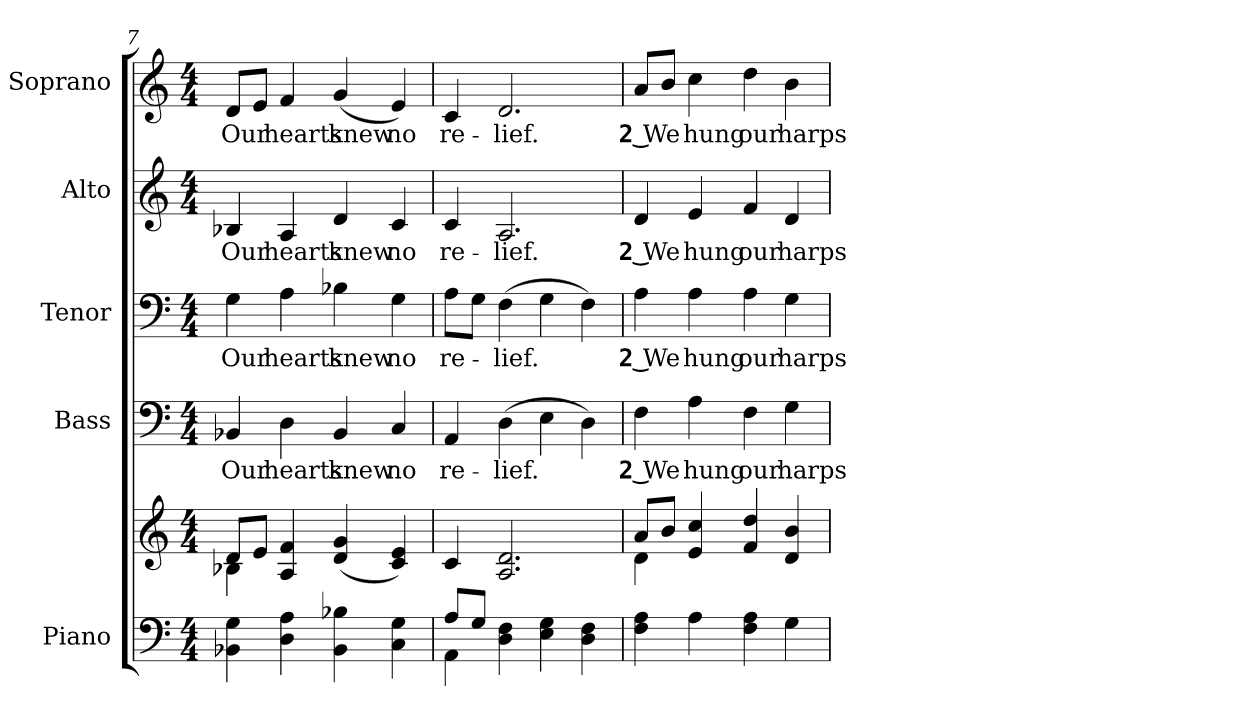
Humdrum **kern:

**kern	**kern	**kern	**text	**kern	**text	**kern	**text	**kern	**text
*part5	*part5	*part4	*part4	*part3	*part3	*part2	*part2	*part1	*part1
*staff6	*staff5	*staff4	*staff4	*staff3	*staff3	*staff2	*staff2	*staff1	*staff1
*I"Piano	*	*I"Bass	*	*I"Tenor	*	*I"Alto	*	*I"Soprano	*
*I'Pno.	*	*I'B.	*	*I'T.	*	*I'A.	*	*I'S.	*
*clefF4	*clefG2	*clefF4	*	*clefF4	*	*clefG2	*	*clefG2	*
*k[]	*k[]	*k[]	*	*k[]	*	*k[]	*	*k[]	*
*C:	*C:	*C:	*	*C:	*	*C:	*	*C:	*
*M4/4	*M4/4	*M4/4	*	*M4/4	*	*M4/4	*	*M4/4	*
=7	=7	=7	=7	=7	=7	=7	=7	=7	=7
*	*^	*	*	*	*	*	*	*	*
!	!	!	!	!LO:LY:b:color=#000000	!	!	!	!	!	!
!	!	!	!	!	!	!LO:LY:b:color=#000000	!	!	!	!
!	!	!	!	!	!	!	!	!LO:LY:b:color=#000000	!	!
!	!	!	!	!	!	!	!	!	!	!LO:LY:b:color=#000000
4BB-Xi\ 4Gi	8di/L	4B-Xi\	4BB-Xi/	Our	4Gi\	Our	4B-Xi/	Our	8di/L	Our
.	8ei/J	.	.	.	.	.	.	.	8ei/J	.
!	!	!	!	!LO:LY:b:color=#000000	!	!	!	!	!	!
!	!	!	!	!	!	!LO:LY:b:color=#000000	!	!	!	!
!	!	!	!	!	!	!	!	!LO:LY:b:color=#000000	!	!
!	!	!	!	!	!	!	!	!	!	!LO:LY:b:color=#000000
4Di\ 4Ai	4Ai/ 4fi	4ryy	4Di\	hearts	4Ai\	hearts	4Ai/	hearts	4fi/	hearts
!	!	!	!	!LO:LY:b:color=#000000	!	!	!	!	!	!
!	!	!	!	!	!	!LO:LY:b:color=#000000	!	!	!	!
!	!	!	!	!	!	!	!	!LO:LY:b:color=#000000	!	!
!	!	!	!	!	!	!	!	!	!	!LO:LY:b:color=#000000
4BB-i\ 4B-Xi	(4di/ 4gi	2ryy	4BB-i/	knew	4B-Xi\	knew	4di/	knew	(4gi/	knew
!	!	!	!	!LO:LY:b:color=#000000	!	!	!	!	!	!
!	!	!	!	!	!	!LO:LY:b:color=#000000	!	!	!	!
!	!	!	!	!	!	!	!	!LO:LY:b:color=#000000	!	!
!	!	!	!	!	!	!	!	!	!	!LO:LY:b:color=#000000
4Ci\ 4Gi	4ci/ 4ei)	.	4Ci/	no	4Gi\	no	4ci/	no	4ei/)	no
*	*v	*v	*	*	*	*	*	*	*	*
=8	=8	=8	=8	=8	=8	=8	=8	=8	=8
*^	*	*	*	*	*	*	*	*	*
!	!	!	!	!LO:LY:b:color=#000000	!	!	!	!	!	!
!	!	!	!	!	!	!LO:LY:b:color=#000000	!	!	!	!
!	!	!	!	!	!	!	!	!LO:LY:b:color=#000000	!	!
!	!	!	!	!	!	!	!	!	!	!LO:LY:b:color=#000000
8Ai/L	4AAi\	4ci/	4AAi/	re-	8Ai\L	re-	4ci/	re-	4ci/	re-
8Gi/J	.	.	.	.	8Gi\J	.	.	.	.	.
!	!	!	!	!LO:LY:b:color=#000000	!	!	!	!	!	!
!	!	!	!	!	!	!LO:LY:b:color=#000000	!	!	!	!
!	!	!	!	!	!	!	!	!LO:LY:b:color=#000000	!	!
!	!	!	!	!	!	!	!	!	!	!LO:LY:b:color=#000000
4Di\ 4Fi	4ryy	2.Ai/ 2.di	(4Di\	-lief.	(4Fi\	-lief.	2.Ai/	-lief.	2.di/	-lief.
4Ei\ 4Gi	2ryy	.	4Ei\	.	4Gi\	.	.	.	.	.
4Di\ 4Fi	.	.	4Di\)	.	4Fi\)	.	.	.	.	.
*v	*v	*	*	*	*	*	*	*	*	*
!!LO:PB:g=z
=9	=9	=9	=9	=9	=9	=9	=9	=9	=9
*	*^	*	*	*	*	*	*	*	*
!	!	!	!	!LO:LY:b:color=#000000	!	!	!	!	!	!
!	!	!	!	!	!	!LO:LY:b:color=#000000	!	!	!	!
!	!	!	!	!	!	!	!	!LO:LY:b:color=#000000	!	!
!	!	!	!	!	!	!	!	!	!	!LO:LY:b:color=#000000
4Fi\ 4Ai	8ai/L	4di\	4Fi\	2 We	4Ai\	2 We	4di/	2 We	8ai/L	2 We
.	8bi/J	.	.	.	.	.	.	.	8bi/J	.
!	!	!	!	!LO:LY:b:color=#000000	!	!	!	!	!	!
!	!	!	!	!	!	!LO:LY:b:color=#000000	!	!	!	!
!	!	!	!	!	!	!	!	!LO:LY:b:color=#000000	!	!
!	!	!	!	!	!	!	!	!	!	!LO:LY:b:color=#000000
4Ai\	4ei/ 4cci	4ryy	4Ai\	hung	4Ai\	hung	4ei/	hung	4cci\	hung
!	!	!	!	!LO:LY:b:color=#000000	!	!	!	!	!	!
!	!	!	!	!	!	!LO:LY:b:color=#000000	!	!	!	!
!	!	!	!	!	!	!	!	!LO:LY:b:color=#000000	!	!
!	!	!	!	!	!	!	!	!	!	!LO:LY:b:color=#000000
4Fi\ 4Ai	4fi/ 4ddi	2ryy	4Fi\	our	4Ai\	our	4fi/	our	4ddi\	our
!	!	!	!	!LO:LY:b:color=#000000	!	!	!	!	!	!
!	!	!	!	!	!	!LO:LY:b:color=#000000	!	!	!	!
!	!	!	!	!	!	!	!	!LO:LY:b:color=#000000	!	!
!	!	!	!	!	!	!	!	!	!	!LO:LY:b:color=#000000
4Gi\	4di/ 4bi	.	4Gi\	harps	4Gi\	harps	4di/	harps	4bi\	harps
*	*v	*v	*	*	*	*	*	*	*	*
=	=	=	=	=	=	=	=	=	=
*-	*-	*-	*-	*-	*-	*-	*-	*-	*-
